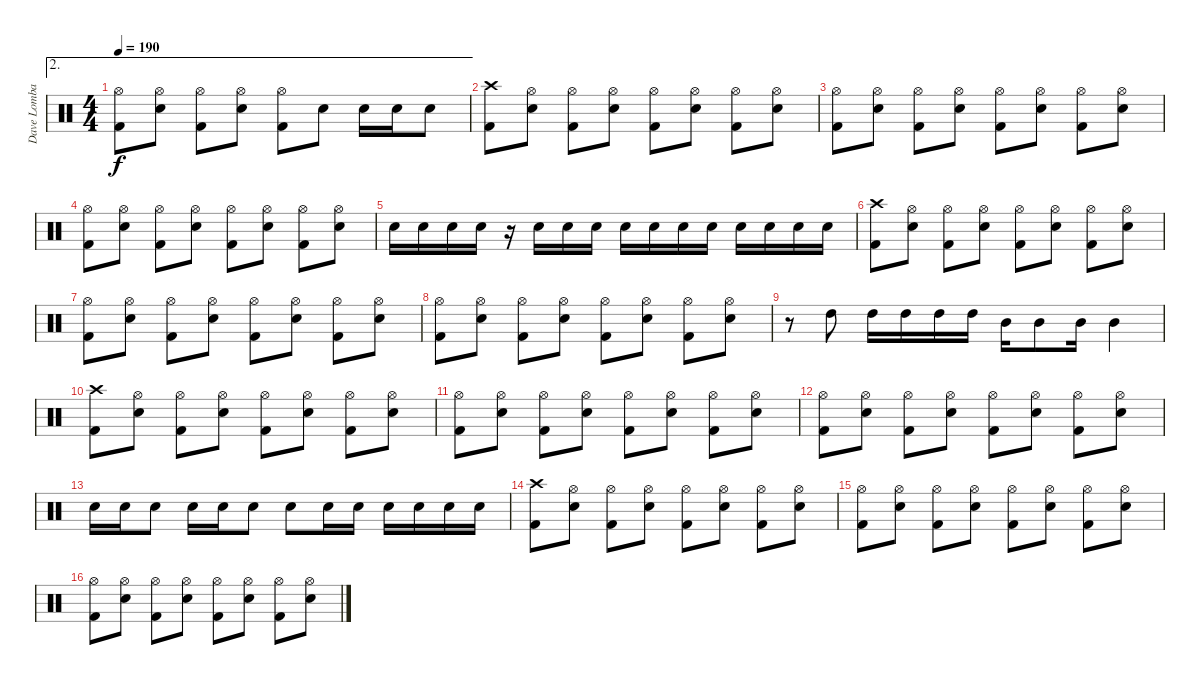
\track ("Dave Lombardo" "Dave Lomba") {instrument percussion}
\staff {score}
\articulation defaults
\ae 2
\ts (4 4)
\tempo 190
\clef neutral
\ks c
("Hi-Hat (open)" "Kick (hit) 2").8{dy f} ("Hi-Hat (open)" "Electric Snare (hit)").8 ("Hi-Hat (open)" "Kick (hit) 2").8 ("Hi-Hat (open)" "Electric Snare (hit)").8 ("Hi-Hat (open)" "Kick (hit) 2").8 "Electric Snare (hit)".8 "Electric Snare (hit)".16 "Electric Snare (hit)".16 "Electric Snare (hit)".8 |
("Crash high (hit)" "Kick (hit) 2").8 ("Hi-Hat (open)" "Electric Snare (hit)").8 ("Hi-Hat (open)" "Kick (hit) 2").8 ("Hi-Hat (open)" "Electric Snare (hit)").8 ("Hi-Hat (open)" "Kick (hit) 2").8 ("Hi-Hat (open)" "Electric Snare (hit)").8 ("Hi-Hat (open)" "Kick (hit) 2").8 ("Hi-Hat (open)" "Electric Snare (hit)").8 |
("Hi-Hat (open)" "Kick (hit) 2").8 ("Hi-Hat (open)" "Electric Snare (hit)").8 ("Hi-Hat (open)" "Kick (hit) 2").8 ("Hi-Hat (open)" "Electric Snare (hit)").8 ("Hi-Hat (open)" "Kick (hit) 2").8 ("Hi-Hat (open)" "Electric Snare (hit)").8 ("Hi-Hat (open)" "Kick (hit) 2").8 ("Hi-Hat (open)" "Electric Snare (hit)").8 |
("Hi-Hat (open)" "Kick (hit) 2").8 ("Hi-Hat (open)" "Electric Snare (hit)").8 ("Hi-Hat (open)" "Kick (hit) 2").8 ("Hi-Hat (open)" "Electric Snare (hit)").8 ("Hi-Hat (open)" "Kick (hit) 2").8 ("Hi-Hat (open)" "Electric Snare (hit)").8 ("Hi-Hat (open)" "Kick (hit) 2").8 ("Hi-Hat (open)" "Electric Snare (hit)").8 |
"Electric Snare (hit)".16 "Electric Snare (hit)".16 "Electric Snare (hit)".16 "Electric Snare (hit)".16 r.16 "Electric Snare (hit)".16 "Electric Snare (hit)".16 "Electric Snare (hit)".16 "Electric Snare (hit)".16 "Electric Snare (hit)".16 "Electric Snare (hit)".16 "Electric Snare (hit)".16 "Electric Snare (hit)".16 "Electric Snare (hit)".16 "Electric Snare (hit)".16 "Electric Snare (hit)".16 |
("Crash high (hit)" "Kick (hit) 2").8 ("Hi-Hat (open)" "Electric Snare (hit)").8 ("Hi-Hat (open)" "Kick (hit) 2").8 ("Hi-Hat (open)" "Electric Snare (hit)").8 ("Hi-Hat (open)" "Kick (hit) 2").8 ("Hi-Hat (open)" "Electric Snare (hit)").8 ("Hi-Hat (open)" "Kick (hit) 2").8 ("Hi-Hat (open)" "Electric Snare (hit)").8 |
("Hi-Hat (open)" "Kick (hit) 2").8 ("Hi-Hat (open)" "Electric Snare (hit)").8 ("Hi-Hat (open)" "Kick (hit) 2").8 ("Hi-Hat (open)" "Electric Snare (hit)").8 ("Hi-Hat (open)" "Kick (hit) 2").8 ("Hi-Hat (open)" "Electric Snare (hit)").8 ("Hi-Hat (open)" "Kick (hit) 2").8 ("Hi-Hat (open)" "Electric Snare (hit)").8 |
("Hi-Hat (open)" "Kick (hit) 2").8 ("Hi-Hat (open)" "Electric Snare (hit)").8 ("Hi-Hat (open)" "Kick (hit) 2").8 ("Hi-Hat (open)" "Electric Snare (hit)").8 ("Hi-Hat (open)" "Kick (hit) 2").8 ("Hi-Hat (open)" "Electric Snare (hit)").8 ("Hi-Hat (open)" "Kick (hit) 2").8 ("Hi-Hat (open)" "Electric Snare (hit)").8 |
r.8 "High Tom (hit)".8 "High Tom (hit)".16 "High Tom (hit)".16 "High Tom (hit)".16 "High Tom (hit)".16 "Mid Tom (hit)".16 "Mid Tom (hit)".8 "Mid Tom (hit)".16 "Mid Tom (hit)".4 |
("Crash high (hit)" "Kick (hit) 2").8 ("Hi-Hat (open)" "Electric Snare (hit)").8 ("Hi-Hat (open)" "Kick (hit) 2").8 ("Hi-Hat (open)" "Electric Snare (hit)").8 ("Hi-Hat (open)" "Kick (hit) 2").8 ("Hi-Hat (open)" "Electric Snare (hit)").8 ("Hi-Hat (open)" "Kick (hit) 2").8 ("Hi-Hat (open)" "Electric Snare (hit)").8 |
("Hi-Hat (open)" "Kick (hit) 2").8 ("Hi-Hat (open)" "Electric Snare (hit)").8 ("Hi-Hat (open)" "Kick (hit) 2").8 ("Hi-Hat (open)" "Electric Snare (hit)").8 ("Hi-Hat (open)" "Kick (hit) 2").8 ("Hi-Hat (open)" "Electric Snare (hit)").8 ("Hi-Hat (open)" "Kick (hit) 2").8 ("Hi-Hat (open)" "Electric Snare (hit)").8 |
("Hi-Hat (open)" "Kick (hit) 2").8 ("Hi-Hat (open)" "Electric Snare (hit)").8 ("Hi-Hat (open)" "Kick (hit) 2").8 ("Hi-Hat (open)" "Electric Snare (hit)").8 ("Hi-Hat (open)" "Kick (hit) 2").8 ("Hi-Hat (open)" "Electric Snare (hit)").8 ("Hi-Hat (open)" "Kick (hit) 2").8 ("Hi-Hat (open)" "Electric Snare (hit)").8 |
"Electric Snare (hit)".16 "Electric Snare (hit)".16 "Electric Snare (hit)".8 "Electric Snare (hit)".16 "Electric Snare (hit)".16 "Electric Snare (hit)".8 "Electric Snare (hit)".8 "Electric Snare (hit)".16 "Electric Snare (hit)".16 "Electric Snare (hit)".16 "Electric Snare (hit)".16 "Electric Snare (hit)".16 "Electric Snare (hit)".16 |
("Crash high (hit)" "Kick (hit) 2").8 ("Hi-Hat (open)" "Electric Snare (hit)").8 ("Hi-Hat (open)" "Kick (hit) 2").8 ("Hi-Hat (open)" "Electric Snare (hit)").8 ("Hi-Hat (open)" "Kick (hit) 2").8 ("Hi-Hat (open)" "Electric Snare (hit)").8 ("Hi-Hat (open)" "Kick (hit) 2").8 ("Hi-Hat (open)" "Electric Snare (hit)").8 |
("Hi-Hat (open)" "Kick (hit) 2").8 ("Hi-Hat (open)" "Electric Snare (hit)").8 ("Hi-Hat (open)" "Kick (hit) 2").8 ("Hi-Hat (open)" "Electric Snare (hit)").8 ("Hi-Hat (open)" "Kick (hit) 2").8 ("Hi-Hat (open)" "Electric Snare (hit)").8 ("Hi-Hat (open)" "Kick (hit) 2").8 ("Hi-Hat (open)" "Electric Snare (hit)").8 |
("Hi-Hat (open)" "Kick (hit) 2").8 ("Hi-Hat (open)" "Electric Snare (hit)").8 ("Hi-Hat (open)" "Kick (hit) 2").8 ("Hi-Hat (open)" "Electric Snare (hit)").8 ("Hi-Hat (open)" "Kick (hit) 2").8 ("Hi-Hat (open)" "Electric Snare (hit)").8 ("Hi-Hat (open)" "Kick (hit) 2").8 ("Hi-Hat (open)" "Electric Snare (hit)").8
